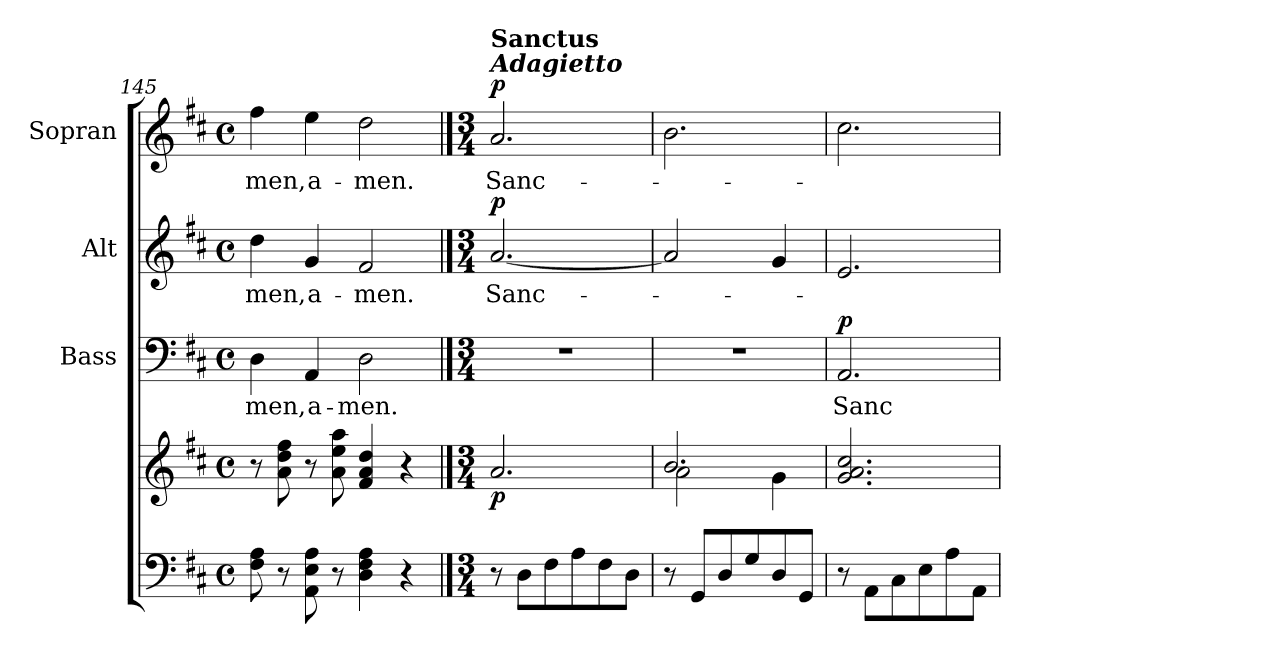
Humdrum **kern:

**kern	**kern	**dynam	**kern	**text	**dynam	**kern	**text	**dynam	**kern	**text	**dynam
*part4	*part4	*part4	*part3	*part3	*part3	*part2	*part2	*part2	*part1	*part1	*part1
*staff5	*staff4	*staff4/5	*staff3	*staff3	*staff3	*staff2	*staff2	*staff2	*staff1	*staff1	*staff1
*	*	*	*I"Bass	*	*	*I"Alt	*	*	*I"Sopran	*	*
*	*	*	*I'B.	*	*	*I'A.	*	*	*I'S.	*	*
*clefF4	*clefG2	*	*clefF4	*	*	*clefG2	*	*	*clefG2	*	*
*k[f#c#]	*k[f#c#]	*	*k[f#c#]	*	*	*k[f#c#]	*	*	*k[f#c#]	*	*
*D:	*D:	*	*D:	*	*	*D:	*	*	*D:	*	*
*M4/4	*M4/4	*	*M4/4	*	*	*M4/4	*	*	*M4/4	*	*
*met(c)	*met(c)	*	*met(c)	*	*	*met(c)	*	*	*met(c)	*	*
=145	=145	=145	=145	=145	=145	=145	=145	=145	=145	=145	=145
!	!	!	!	!LO:LY:b	!	!	!LO:LY:b	!	!	!LO:LY:b	!
8F#\ 8A\	8r	.	4D\	-men,	.	4dd\	-men,	.	4ff#\	-men,	.
8r	8a\ 8dd\ 8ff#\	.	.	.	.	.	.	.	.	.	.
!	!	!	!	!LO:LY:b	!	!	!LO:LY:b	!	!	!LO:LY:b	!
8AA\ 8E\ 8A\	8r	.	4AA/	a-	.	4g/	a-	.	4ee\	a-	.
8r	8a\ 8ee\ 8aa\	.	.	.	.	.	.	.	.	.	.
!	!	!	!	!LO:LY:b	!	!	!LO:LY:b	!	!	!LO:LY:b	!
4D\ 4F#\ 4A\	4f#/ 4a/ 4dd/	.	2D\	-men.	.	2f#/	-men.	.	2dd\	-men.	.
4r	4r	.	.	.	.	.	.	.	.	.	.
!!LO:PB:g=z
==146	==146	==146	==146	==146	==146	==146	==146	==146	==146	==146	==146
*M3/4	*M3/4	*	*M3/4	*	*	*M3/4	*	*	*M3/4	*	*
!	!	!	!	!	!	!	!	!	!LO:TX:a:Bi:t=Adagietto	!	!
!	!	!	!	!	!	!	!	!	!LO:TX:a:B:t=Sanctus	!	!
!	!	!LO:DY:b	!	!	!	!	!LO:LY:b	!LO:DY:a	!	!LO:LY:b	!LO:DY:a
8r	2.a/	p	2.r	.	.	[2.a/	Sanc-	p	2.a/	Sanc-	p
8D\L	.	.	.	.	.	.	.	.	.	.	.
8F#\	.	.	.	.	.	.	.	.	.	.	.
8A\	.	.	.	.	.	.	.	.	.	.	.
8F#\	.	.	.	.	.	.	.	.	.	.	.
8D\J	.	.	.	.	.	.	.	.	.	.	.
=147	=147	=147	=147	=147	=147	=147	=147	=147	=147	=147	=147
*	*^	*	*	*	*	*	*	*	*	*	*
8r	2.b/	2a\	.	2.r	.	.	2a/]	.	.	2.b\	.	.
8GG/L	.	.	.	.	.	.	.	.	.	.	.	.
8D/	.	.	.	.	.	.	.	.	.	.	.	.
8G/	.	.	.	.	.	.	.	.	.	.	.	.
8D/	.	4g\	.	.	.	.	4g/	.	.	.	.	.
8GG/J	.	.	.	.	.	.	.	.	.	.	.	.
*	*v	*v	*	*	*	*	*	*	*	*	*	*
=148	=148	=148	=148	=148	=148	=148	=148	=148	=148	=148	=148
!	!	!	!	!LO:LY:b	!LO:DY:a	!	!	!	!	!	!
8r	2.g/ 2.a/ 2.cc#/	.	2.AA/	Sanc-	p	2.e/	.	.	2.cc#\	.	.
8AA\L	.	.	.	.	.	.	.	.	.	.	.
8C#\	.	.	.	.	.	.	.	.	.	.	.
8E\	.	.	.	.	.	.	.	.	.	.	.
8A\	.	.	.	.	.	.	.	.	.	.	.
8AA\J	.	.	.	.	.	.	.	.	.	.	.
=	=	=	=	=	=	=	=	=	=	=	=
*-	*-	*-	*-	*-	*-	*-	*-	*-	*-	*-	*-
